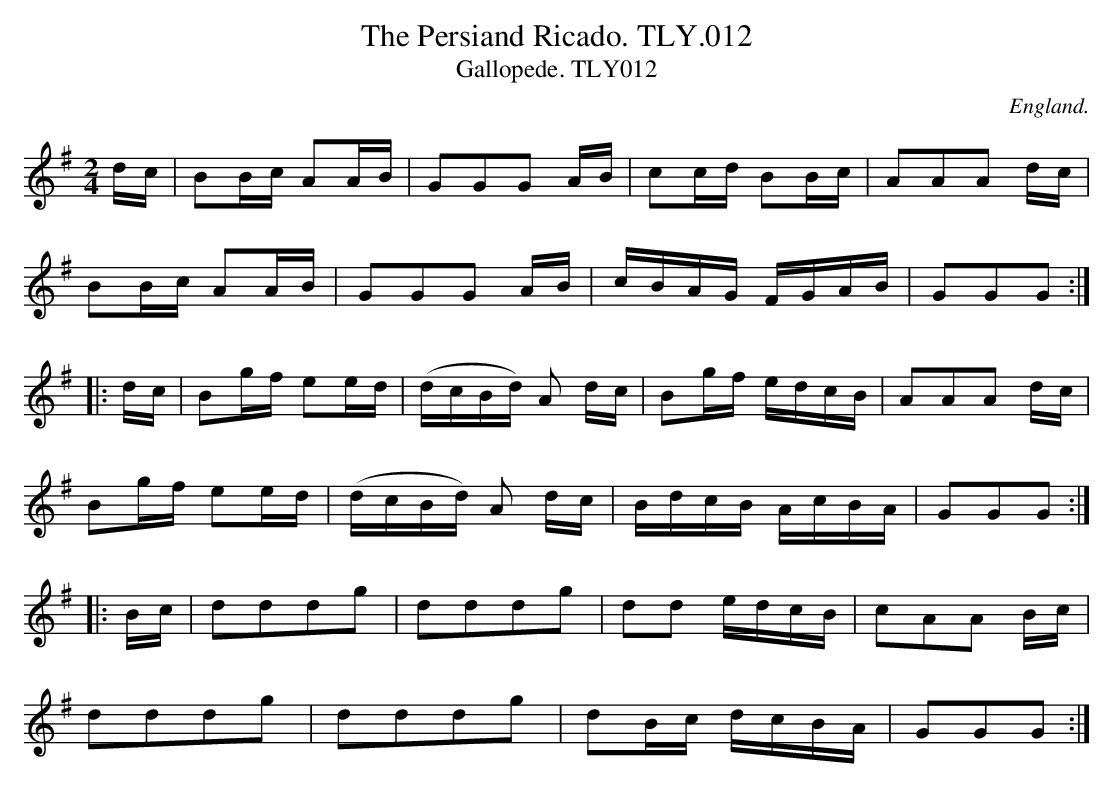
X:1
T:The Persiand Ricado. TLY.012
T:Gallopede. TLY012
M:2/4
L:1/16
O:England.
K:G
dc|B2Bc A2AB|G2G2G2 AB|c2cd B2Bc|A2A2A2 dc|!
B2Bc A2AB|G2G2G2 AB|cBAG FGAB|G2G2G2:|!
|:dc|B2gf e2ed|(dcBd) A2 dc|B2gf edcB|A2A2A2 dc|!
B2gf e2ed|(dcBd) A2 dc|BdcB AcBA|G2G2G2:|!
|:Bc|d2d2d2g2|d2d2d2g2|d2d2 edcB|c2A2A2 Bc|!
d2d2d2g2|d2d2d2g2|d2Bc dcBA|G2G2G2:|]
